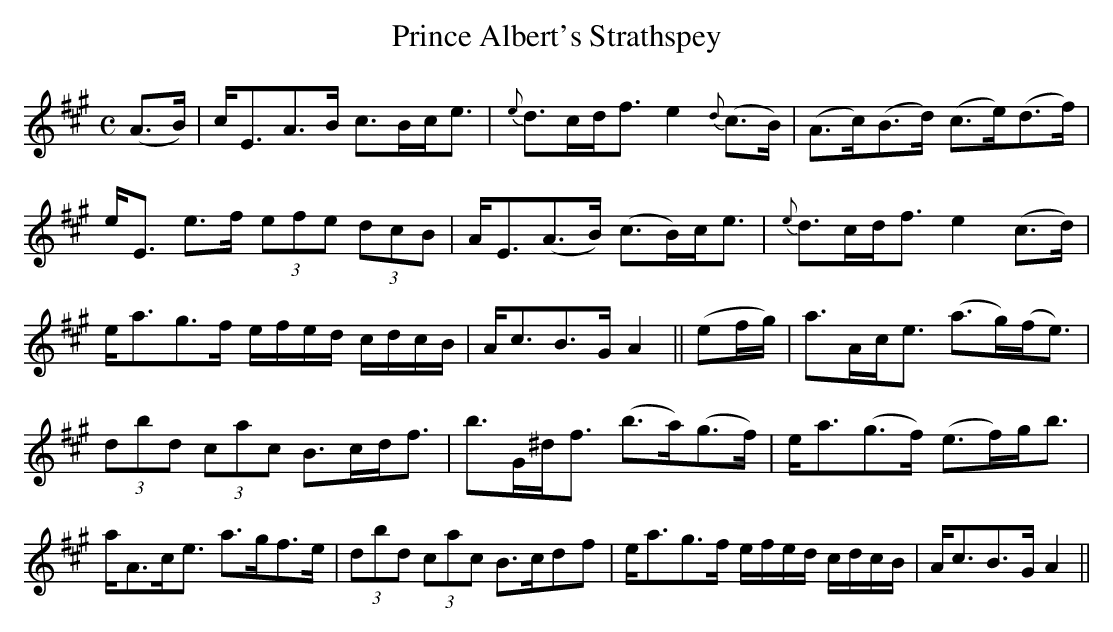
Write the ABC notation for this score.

X:1
T:Prince Albert's Strathspey
M:C
L:1/8
K:A
(A>B)|c<EA>B c>Bc<e|{e}d>cd<f e2 {d}(c>B)|(A>c)(B>d) (c>e)(d>f)|
e<E e>f (3efe (3dcB|A<E(A>B) (c>B)c<e|{e}d>cd<f e2 (c>d)|
e<ag>f e/f/e/d/ c/d/c/B/|A<cB>G A2||(ef/g/)|a>Ac<e (a>g)(f<e)|
(3dbd (3cac B>cd<f|b>G^d<f (b>a)(g>f)|e<a(g>f) (e>f)g<b|
a<Ac<e a>gf>e|(3dbd (3cac B>cdf|e<ag>f e/f/e/d/ c/d/c/B/|A<cB>G A2||
